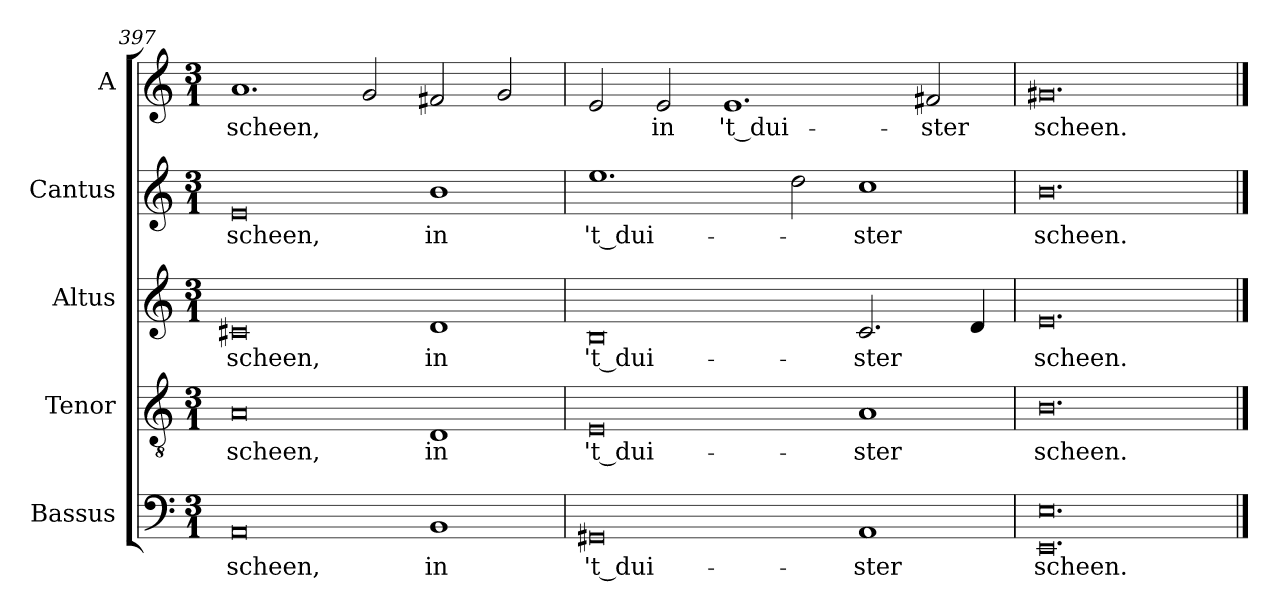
**kern	**text	**kern	**text	**kern	**text	**kern	**text	**kern	**text
*part5	*part5	*part4	*part4	*part3	*part3	*part2	*part2	*part1	*part1
*staff5	*staff5	*staff4	*staff4	*staff3	*staff3	*staff2	*staff2	*staff1	*staff1
*I"Bassus	*	*I"Tenor	*	*I"Altus	*	*I"Cantus	*	*I"A	*
*I'B	*	*I'T	*	*I'A	*	*I'C	*	*I'A	*
*clefF4	*	*clefGv2	*	*clefG2	*	*clefG2	*	*clefG2	*
*k[]	*	*k[]	*	*k[]	*	*k[]	*	*k[]	*
*C:	*	*C:	*	*C:	*	*C:	*	*C:	*
*M3/1	*	*M3/1	*	*M3/1	*	*M3/1	*	*M3/1	*
=397	=397	=397	=397	=397	=397	=397	=397	=397	=397
!	!LO:LY:b	!	!LO:LY:b	!	!LO:LY:b	!	!LO:LY:b	!	!LO:LY:b
0AA	scheen,	0A	scheen,	0c#X	scheen,	0e	scheen,	1.a	scheen,
.	.	.	.	.	.	.	.	2g/	.
!	!LO:LY:b	!	!LO:LY:b	!	!LO:LY:b	!	!LO:LY:b	!	!
1BB	in	1D	in	1d	in	1b	in	2f#X/	.
.	.	.	.	.	.	.	.	2g/	.
=398	=398	=398	=398	=398	=398	=398	=398	=398	=398
!	!LO:LY:b	!	!LO:LY:b	!	!LO:LY:b	!	!LO:LY:b	!	!
0GG#X	't_dui-	0E	't_dui-	0B	't_dui-	1.ee	't_dui-	2e/	.
!	!	!	!	!	!	!	!	!	!LO:LY:b
.	.	.	.	.	.	.	.	2e/	in
!	!	!	!	!	!	!	!	!	!LO:LY:b
.	.	.	.	.	.	.	.	1.e	't_dui-
.	.	.	.	.	.	2dd\	.	.	.
!	!LO:LY:b	!	!LO:LY:b	!	!LO:LY:b	!	!LO:LY:b	!	!
1AA	-ster	1A	-ster	2.c/	-ster	1cc	-ster	.	.
!	!	!	!	!	!	!	!	!	!LO:LY:b
.	.	.	.	.	.	.	.	2f#X/	-ster
.	.	.	.	4d/	.	.	.	.	.
=399	=399	=399	=399	=399	=399	=399	=399	=399	=399
!	!LO:LY:b	!	!LO:LY:b	!	!LO:LY:b	!	!LO:LY:b	!	!LO:LY:b
0.EE 0.E	scheen.	0.B	scheen.	0.e	scheen.	0.b	scheen.	0.g#X	scheen.
==	==	==	==	==	==	==	==	==	==
*-	*-	*-	*-	*-	*-	*-	*-	*-	*-
